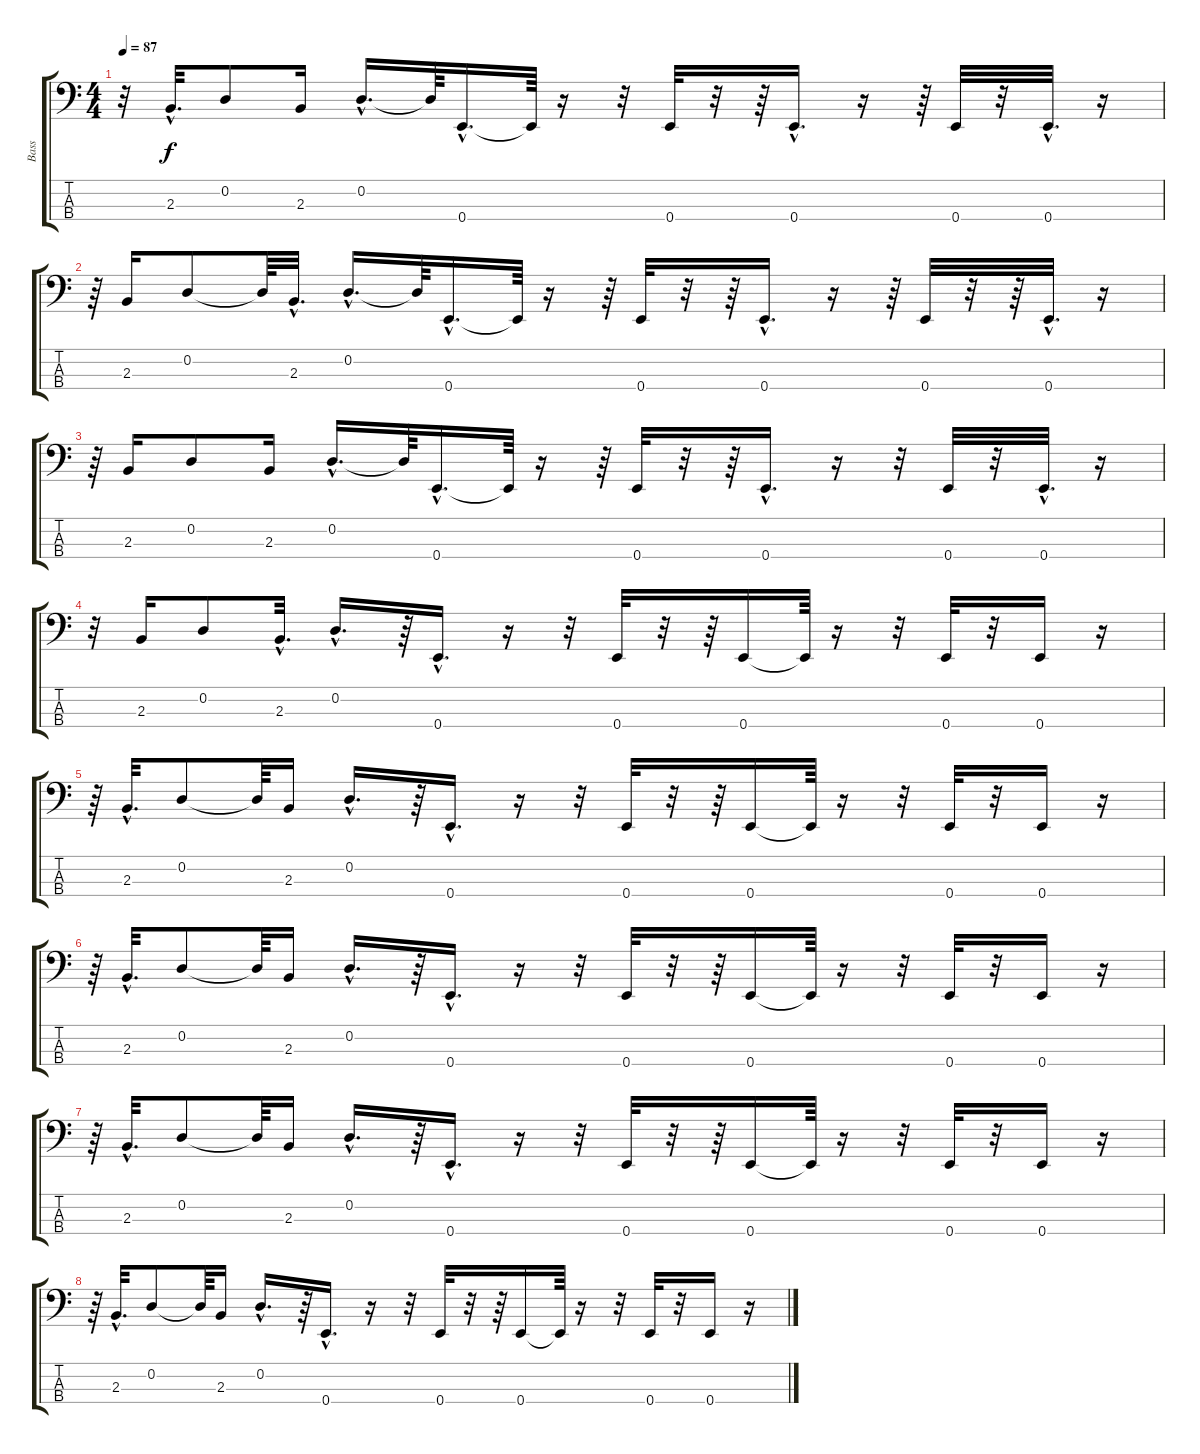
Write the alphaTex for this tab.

\track ("Bass" "Bass") {instrument electricbassfinger}
\staff {score tabs}
\tuning (G2 D2 A1 E1) {hide}
\ts (4 4)
\tempo 87
\clef f4
\ks c
r.32{dy f} 2.3{hac}.32{d} 0.2.8 2.3.16 0.2{hac}.16{d} 0.2{t}.64 0.4{hac}.16{d} 0.4{t}.64 r.16 r.32 0.4.32 r.32 r.64 0.4{hac}.16{d} r.16 r.64 0.4.32 r.32 0.4{hac}.32{d} r.16 |
r.64 2.3.16 0.2.8 0.2{t}.64 2.3{hac}.32{d} 0.2{hac}.16{d} 0.2{t}.64 0.4{hac}.16{d} 0.4{t}.64 r.16 r.64 0.4.32 r.32 r.64 0.4{hac}.16{d} r.16 r.64 0.4.32 r.32 r.64 0.4{hac}.32{d} r.16 |
r.64 2.3.16 0.2.8 2.3.16 0.2{hac}.16{d} 0.2{t}.64 0.4{hac}.16{d} 0.4{t}.64 r.16 r.64 0.4.32 r.32 r.64 0.4{hac}.16{d} r.16 r.32 0.4.32 r.32 0.4{hac}.32{d} r.16 |
r.32 2.3.16 0.2.8 2.3{hac}.32{d} 0.2{hac}.16{d} r.64 0.4{hac}.16{d} r.16 r.32 0.4.32 r.32 r.64 0.4.16 0.4{t}.64 r.16 r.32 0.4.32 r.32 0.4.16 r.16 |
r.64 2.3{hac}.32{d} 0.2.8 0.2{t}.64 2.3.16 0.2{hac}.16{d} r.64 0.4{hac}.16{d} r.16 r.32 0.4.32 r.32 r.64 0.4.16 0.4{t}.64 r.16 r.32 0.4.32 r.32 0.4.16 r.16 |
r.64 2.3{hac}.32{d} 0.2.8 0.2{t}.64 2.3.16 0.2{hac}.16{d} r.64 0.4{hac}.16{d} r.16 r.32 0.4.32 r.32 r.64 0.4.16 0.4{t}.64 r.16 r.32 0.4.32 r.32 0.4.16 r.16 |
r.64 2.3{hac}.32{d} 0.2.8 0.2{t}.64 2.3.16 0.2{hac}.16{d} r.64 0.4{hac}.16{d} r.16 r.32 0.4.32 r.32 r.64 0.4.16 0.4{t}.64 r.16 r.32 0.4.32 r.32 0.4.16 r.16 |
r.64 2.3{hac}.32{d} 0.2.8 0.2{t}.64 2.3.16 0.2{hac}.16{d} r.64 0.4{hac}.16{d} r.16 r.32 0.4.32 r.32 r.64 0.4.16 0.4{t}.64 r.16 r.32 0.4.32 r.32 0.4.16 r.16
